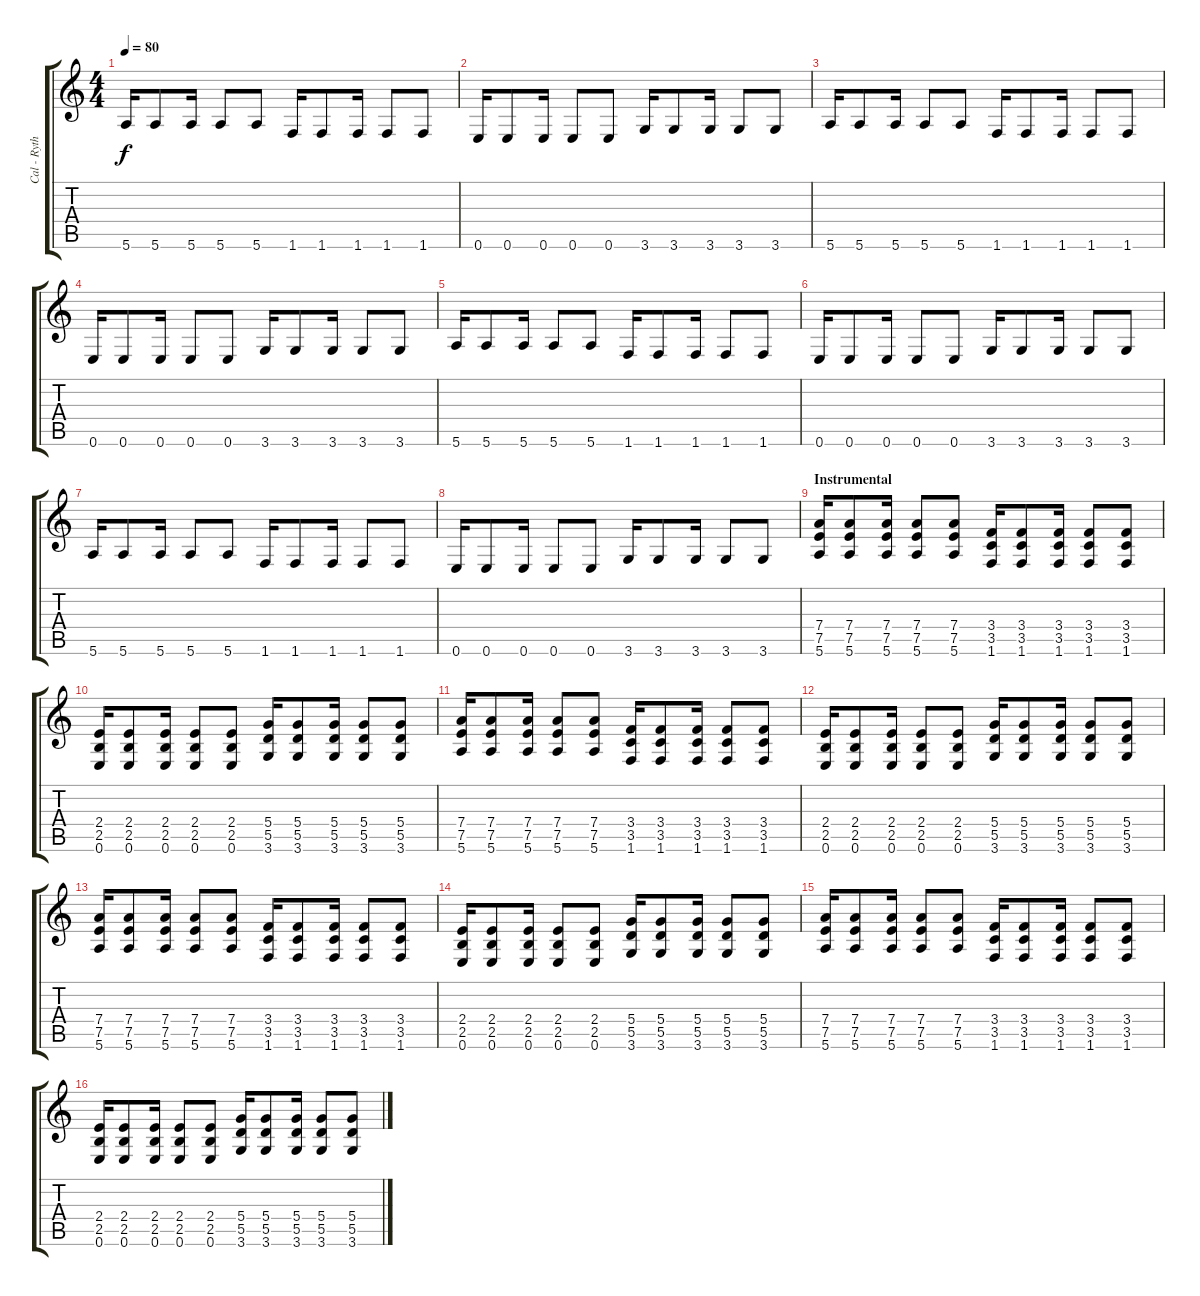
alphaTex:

\track ("Cal - Rythm Guitar" "Cal - Ryth") {instrument acousticguitarsteel}
\staff {score tabs}
\tuning (E4 B3 G3 D3 A2 E2) {hide}
\ts (4 4)
\tempo 80
\clef g2
\ks c
5.6.16{dy f} 5.6.8 5.6.16 5.6.8 5.6.8 1.6.16 1.6.8 1.6.16 1.6.8 1.6.8 |
0.6.16 0.6.8 0.6.16 0.6.8 0.6.8 3.6.16 3.6.8 3.6.16 3.6.8 3.6.8 |
5.6.16 5.6.8 5.6.16 5.6.8 5.6.8 1.6.16 1.6.8 1.6.16 1.6.8 1.6.8 |
0.6.16 0.6.8 0.6.16 0.6.8 0.6.8 3.6.16 3.6.8 3.6.16 3.6.8 3.6.8 |
5.6.16 5.6.8 5.6.16 5.6.8 5.6.8 1.6.16 1.6.8 1.6.16 1.6.8 1.6.8 |
0.6.16 0.6.8 0.6.16 0.6.8 0.6.8 3.6.16 3.6.8 3.6.16 3.6.8 3.6.8 |
5.6.16 5.6.8 5.6.16 5.6.8 5.6.8 1.6.16 1.6.8 1.6.16 1.6.8 1.6.8 |
0.6.16 0.6.8 0.6.16 0.6.8 0.6.8 3.6.16 3.6.8 3.6.16 3.6.8 3.6.8 |
\section ("" "Instrumental")
(7.4 7.5 5.6).16 (7.4 7.5 5.6).8 (7.4 7.5 5.6).16 (7.4 7.5 5.6).8 (7.4 7.5 5.6).8 (3.4 3.5 1.6).16 (3.4 3.5 1.6).8 (3.4 3.5 1.6).16 (3.4 3.5 1.6).8 (3.4 3.5 1.6).8 |
(2.4 2.5 0.6).16 (2.4 2.5 0.6).8 (2.4 2.5 0.6).16 (2.4 2.5 0.6).8 (2.4 2.5 0.6).8 (5.4 5.5 3.6).16 (5.4 5.5 3.6).8 (5.4 5.5 3.6).16 (5.4 5.5 3.6).8 (5.4 5.5 3.6).8 |
(7.4 7.5 5.6).16 (7.4 7.5 5.6).8 (7.4 7.5 5.6).16 (7.4 7.5 5.6).8 (7.4 7.5 5.6).8 (3.4 3.5 1.6).16 (3.4 3.5 1.6).8 (3.4 3.5 1.6).16 (3.4 3.5 1.6).8 (3.4 3.5 1.6).8 |
(2.4 2.5 0.6).16 (2.4 2.5 0.6).8 (2.4 2.5 0.6).16 (2.4 2.5 0.6).8 (2.4 2.5 0.6).8 (5.4 5.5 3.6).16 (5.4 5.5 3.6).8 (5.4 5.5 3.6).16 (5.4 5.5 3.6).8 (5.4 5.5 3.6).8 |
(7.4 7.5 5.6).16 (7.4 7.5 5.6).8 (7.4 7.5 5.6).16 (7.4 7.5 5.6).8 (7.4 7.5 5.6).8 (3.4 3.5 1.6).16 (3.4 3.5 1.6).8 (3.4 3.5 1.6).16 (3.4 3.5 1.6).8 (3.4 3.5 1.6).8 |
(2.4 2.5 0.6).16 (2.4 2.5 0.6).8 (2.4 2.5 0.6).16 (2.4 2.5 0.6).8 (2.4 2.5 0.6).8 (5.4 5.5 3.6).16 (5.4 5.5 3.6).8 (5.4 5.5 3.6).16 (5.4 5.5 3.6).8 (5.4 5.5 3.6).8 |
(7.4 7.5 5.6).16 (7.4 7.5 5.6).8 (7.4 7.5 5.6).16 (7.4 7.5 5.6).8 (7.4 7.5 5.6).8 (3.4 3.5 1.6).16 (3.4 3.5 1.6).8 (3.4 3.5 1.6).16 (3.4 3.5 1.6).8 (3.4 3.5 1.6).8 |
(2.4 2.5 0.6).16 (2.4 2.5 0.6).8 (2.4 2.5 0.6).16 (2.4 2.5 0.6).8 (2.4 2.5 0.6).8 (5.4 5.5 3.6).16 (5.4 5.5 3.6).8 (5.4 5.5 3.6).16 (5.4 5.5 3.6).8 (5.4 5.5 3.6).8
